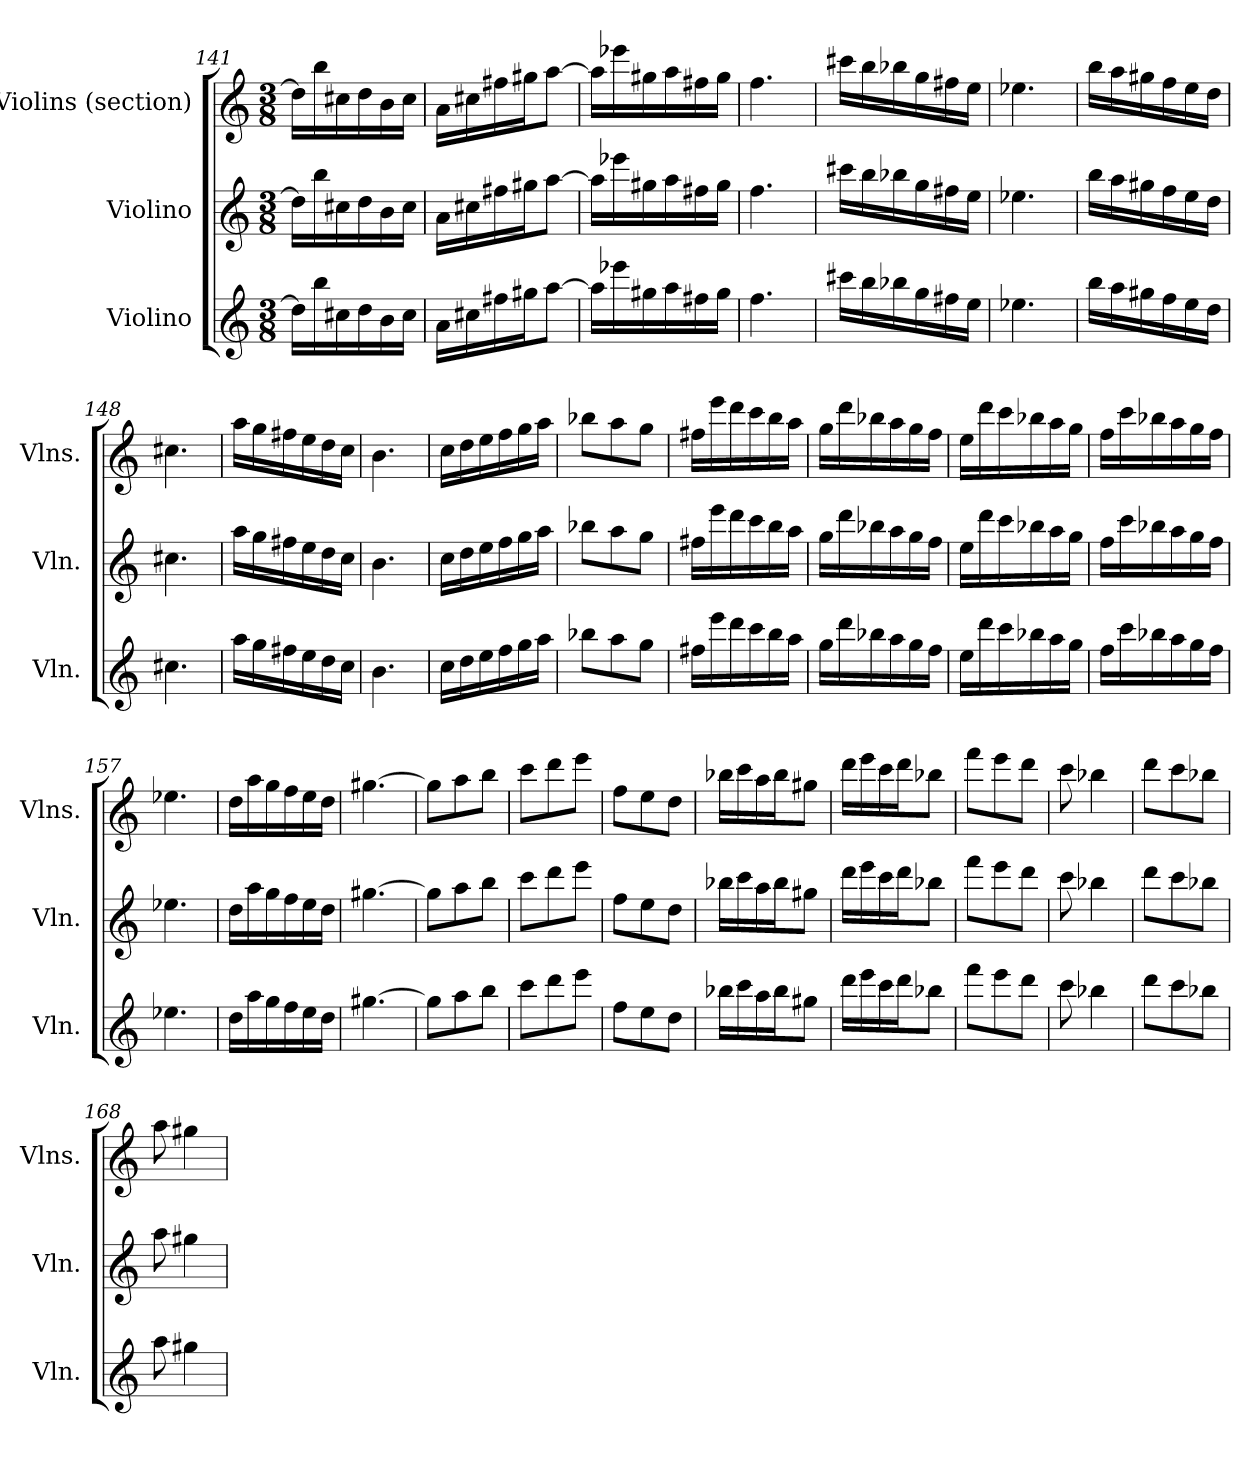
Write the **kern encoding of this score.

**kern	**kern	**kern
*part3	*part2	*part1
*staff3	*staff2	*staff1
*I"Violino	*I"Violino	*I"Violins (section)
*I'Vln.	*I'Vln.	*I'Vlns.
!!LO:LB:g=z
*clefG2	*clefG2	*clefG2
*k[]	*k[]	*k[]
*M3/8	*M3/8	*M3/8
=141	=141	=141
16dd\LL]	16dd\LL]	16dd\LL]
16bb\	16bb\	16bb\
16cc#X\	16cc#X\	16cc#X\
16dd\	16dd\	16dd\
16b\	16b\	16b\
16cc#\JJ	16cc#\JJ	16cc#\JJ
=142	=142	=142
16a\LL	16a\LL	16a\LL
16cc#X\	16cc#X\	16cc#X\
16ff#X\	16ff#X\	16ff#X\
16gg#X\J	16gg#X\J	16gg#X\J
[8aa\J	[8aa\J	[8aa\J
=143	=143	=143
16aa\LL]	16aa\LL]	16aa\LL]
16eee-X\	16eee-X\	16eee-X\
16gg#X\	16gg#X\	16gg#X\
16aa\	16aa\	16aa\
16ff#X\	16ff#X\	16ff#X\
16gg#\JJ	16gg#\JJ	16gg#\JJ
=144	=144	=144
4.ff\	4.ff\	4.ff\
=145	=145	=145
16ccc#X\LL	16ccc#X\LL	16ccc#X\LL
16bb\	16bb\	16bb\
16bb-X\	16bb-X\	16bb-X\
16gg\	16gg\	16gg\
16ff#X\	16ff#X\	16ff#X\
16ee\JJ	16ee\JJ	16ee\JJ
=146	=146	=146
4.ee-X\	4.ee-X\	4.ee-X\
!!LO:LB:g=z
=147	=147	=147
16bb\LL	16bb\LL	16bb\LL
16aa\	16aa\	16aa\
16gg#X\	16gg#X\	16gg#X\
16ff\	16ff\	16ff\
16ee\	16ee\	16ee\
16dd\JJ	16dd\JJ	16dd\JJ
=148	=148	=148
4.cc#X\	4.cc#X\	4.cc#X\
=149	=149	=149
16aa\LL	16aa\LL	16aa\LL
16gg\	16gg\	16gg\
16ff#X\	16ff#X\	16ff#X\
16ee\	16ee\	16ee\
16dd\	16dd\	16dd\
16cc\JJ	16cc\JJ	16cc\JJ
=150	=150	=150
4.b\	4.b\	4.b\
=151	=151	=151
16cc\LL	16cc\LL	16cc\LL
16dd\	16dd\	16dd\
16ee\	16ee\	16ee\
16ff\	16ff\	16ff\
16gg\	16gg\	16gg\
16aa\JJ	16aa\JJ	16aa\JJ
=152	=152	=152
8bb-X\L	8bb-X\L	8bb-X\L
8aa\	8aa\	8aa\
8gg\J	8gg\J	8gg\J
=153	=153	=153
16ff#X\LL	16ff#X\LL	16ff#X\LL
16eee\	16eee\	16eee\
16ddd\	16ddd\	16ddd\
16ccc\	16ccc\	16ccc\
16bb\	16bb\	16bb\
16aa\JJ	16aa\JJ	16aa\JJ
!!LO:PB:g=z
=154	=154	=154
16gg\LL	16gg\LL	16gg\LL
16ddd\	16ddd\	16ddd\
16bb-X\	16bb-X\	16bb-X\
16aa\	16aa\	16aa\
16gg\	16gg\	16gg\
16ff\JJ	16ff\JJ	16ff\JJ
=155	=155	=155
16ee\LL	16ee\LL	16ee\LL
16ddd\	16ddd\	16ddd\
16ccc\	16ccc\	16ccc\
16bb-X\	16bb-X\	16bb-X\
16aa\	16aa\	16aa\
16gg\JJ	16gg\JJ	16gg\JJ
=156	=156	=156
16ff\LL	16ff\LL	16ff\LL
16ccc\	16ccc\	16ccc\
16bb-X\	16bb-X\	16bb-X\
16aa\	16aa\	16aa\
16gg\	16gg\	16gg\
16ff\JJ	16ff\JJ	16ff\JJ
=157	=157	=157
4.ee-X\	4.ee-X\	4.ee-X\
=158	=158	=158
16dd\LL	16dd\LL	16dd\LL
16aa\	16aa\	16aa\
16gg\	16gg\	16gg\
16ff\	16ff\	16ff\
16ee\	16ee\	16ee\
16dd\JJ	16dd\JJ	16dd\JJ
=159	=159	=159
[4.gg#X\	[4.gg#X\	[4.gg#X\
=160	=160	=160
8gg#\L]	8gg#\L]	8gg#\L]
8aa\	8aa\	8aa\
8bb\J	8bb\J	8bb\J
!!LO:LB:g=z
=161	=161	=161
8ccc\L	8ccc\L	8ccc\L
8ddd\	8ddd\	8ddd\
8eee\J	8eee\J	8eee\J
=162	=162	=162
8ff\L	8ff\L	8ff\L
8ee\	8ee\	8ee\
8dd\J	8dd\J	8dd\J
=163	=163	=163
16bb-X\LL	16bb-X\LL	16bb-X\LL
16ccc\	16ccc\	16ccc\
16aa\	16aa\	16aa\
16bb-\J	16bb-\J	16bb-\J
8gg#X\J	8gg#X\J	8gg#X\J
=164	=164	=164
16ddd\LL	16ddd\LL	16ddd\LL
16eee\	16eee\	16eee\
16ccc\	16ccc\	16ccc\
16ddd\J	16ddd\J	16ddd\J
8bb-X\J	8bb-X\J	8bb-X\J
=165	=165	=165
8fff\L	8fff\L	8fff\L
8eee\	8eee\	8eee\
8ddd\J	8ddd\J	8ddd\J
=166	=166	=166
8ccc\	8ccc\	8ccc\
4bb-X\	4bb-X\	4bb-X\
=167	=167	=167
8ddd\L	8ddd\L	8ddd\L
8ccc\	8ccc\	8ccc\
8bb-X\J	8bb-X\J	8bb-X\J
=168	=168	=168
8aa\	8aa\	8aa\
4gg#X\	4gg#X\	4gg#X\
=	=	=
*-	*-	*-
